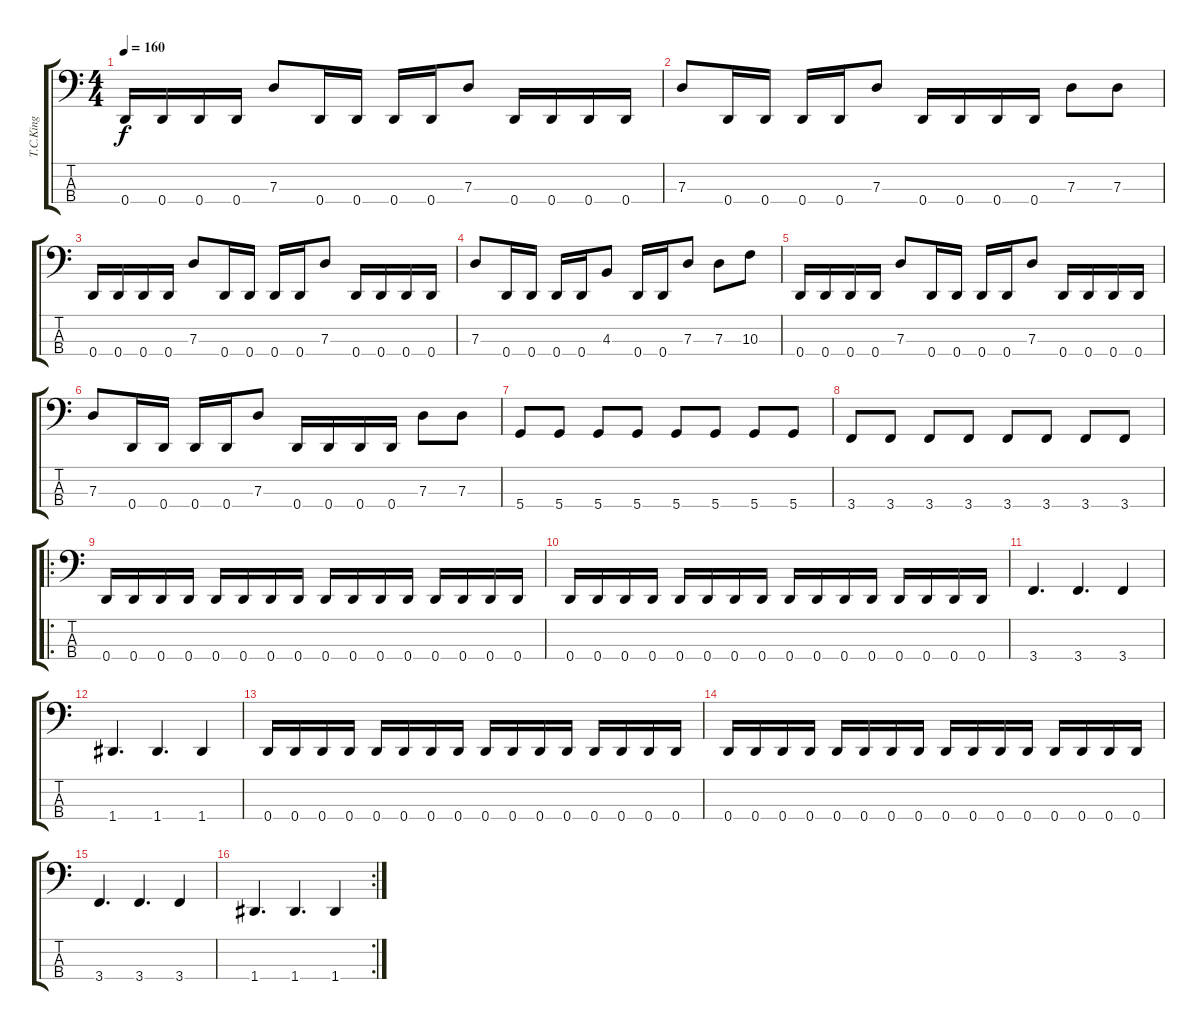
\track ("T.C.King" "T.C.King") {instrument electricbasspick}
\staff {score tabs}
\tuning (F2 C2 G1 D1) {hide}
\ts (4 4)
\tempo 160
\clef f4
\ks c
0.4.16{dy f} 0.4.16 0.4.16 0.4.16 7.3.8 0.4.16 0.4.16 0.4.16 0.4.16 7.3.8 0.4.16 0.4.16 0.4.16 0.4.16 |
7.3.8 0.4.16 0.4.16 0.4.16 0.4.16 7.3.8 0.4.16 0.4.16 0.4.16 0.4.16 7.3.8 7.3.8 |
0.4.16 0.4.16 0.4.16 0.4.16 7.3.8 0.4.16 0.4.16 0.4.16 0.4.16 7.3.8 0.4.16 0.4.16 0.4.16 0.4.16 |
7.3.8 0.4.16 0.4.16 0.4.16 0.4.16 4.3.8 0.4.16 0.4.16 7.3.8 7.3.8 10.3.8 |
0.4.16 0.4.16 0.4.16 0.4.16 7.3.8 0.4.16 0.4.16 0.4.16 0.4.16 7.3.8 0.4.16 0.4.16 0.4.16 0.4.16 |
7.3.8 0.4.16 0.4.16 0.4.16 0.4.16 7.3.8 0.4.16 0.4.16 0.4.16 0.4.16 7.3.8 7.3.8 |
5.4.8 5.4.8 5.4.8 5.4.8 5.4.8 5.4.8 5.4.8 5.4.8 |
3.4.8 3.4.8 3.4.8 3.4.8 3.4.8 3.4.8 3.4.8 3.4.8 |
\ro
0.4.16 0.4.16 0.4.16 0.4.16 0.4.16 0.4.16 0.4.16 0.4.16 0.4.16 0.4.16 0.4.16 0.4.16 0.4.16 0.4.16 0.4.16 0.4.16 |
0.4.16 0.4.16 0.4.16 0.4.16 0.4.16 0.4.16 0.4.16 0.4.16 0.4.16 0.4.16 0.4.16 0.4.16 0.4.16 0.4.16 0.4.16 0.4.16 |
3.4.4{d} 3.4.4{d} 3.4.4 |
1.4.4{d} 1.4.4{d} 1.4.4 |
0.4.16 0.4.16 0.4.16 0.4.16 0.4.16 0.4.16 0.4.16 0.4.16 0.4.16 0.4.16 0.4.16 0.4.16 0.4.16 0.4.16 0.4.16 0.4.16 |
0.4.16 0.4.16 0.4.16 0.4.16 0.4.16 0.4.16 0.4.16 0.4.16 0.4.16 0.4.16 0.4.16 0.4.16 0.4.16 0.4.16 0.4.16 0.4.16 |
3.4.4{d} 3.4.4{d} 3.4.4 |
\rc 2
1.4.4{d} 1.4.4{d} 1.4.4
